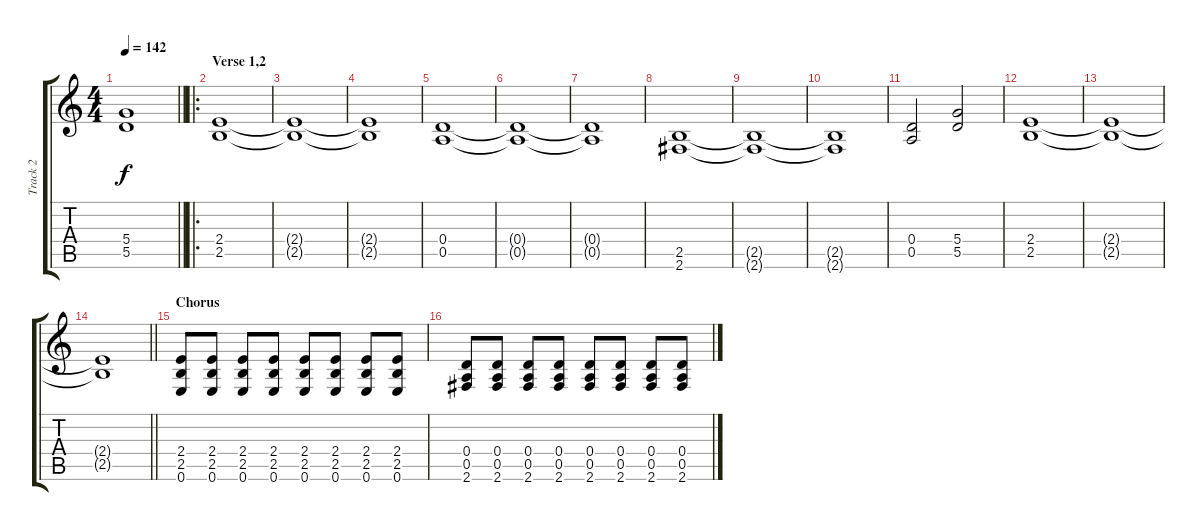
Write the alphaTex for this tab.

\track ("Track 2" "Track 2") {instrument overdrivenguitar}
\staff {score tabs}
\tuning (E4 B3 G3 D3 A2 E2) {hide}
\ts (4 4)
\tempo 142
\clef g2
\barLineRight lightlight
\ks c
(5.4 5.5).1{dy f} |
\ro
\section ("" "Verse 1,2")
(2.4 2.5).1 |
(2.4{t} 2.5{t}).1 |
(2.4{t} 2.5{t}).1 |
(0.4 0.5).1 |
(0.4{t} 0.5{t}).1 |
(0.4{t} 0.5{t}).1 |
(2.5 2.6).1 |
(2.5{t} 2.6{t}).1 |
(2.5{t} 2.6{t}).1 |
(0.4 0.5).2 (5.4 5.5).2 |
(2.4 2.5).1 |
(2.4{t} 2.5{t}).1 |
\barLineRight lightlight
(2.4{t} 2.5{t}).1 |
\section ("" "Chorus")
(2.4 2.5 0.6).8 (2.4 2.5 0.6).8 (2.4 2.5 0.6).8 (2.4 2.5 0.6).8 (2.4 2.5 0.6).8 (2.4 2.5 0.6).8 (2.4 2.5 0.6).8 (2.4 2.5 0.6).8 |
(0.4 0.5 2.6).8 (0.4 0.5 2.6).8 (0.4 0.5 2.6).8 (0.4 0.5 2.6).8 (0.4 0.5 2.6).8 (0.4 0.5 2.6).8 (0.4 0.5 2.6).8 (0.4 0.5 2.6).8
